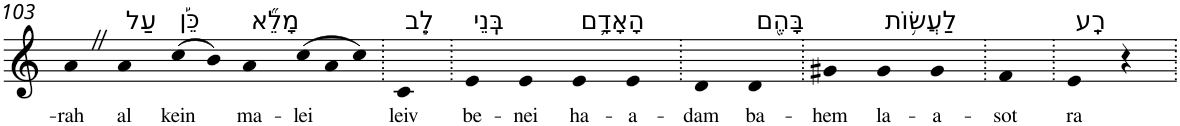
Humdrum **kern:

**kern	**text
*part1	*part1
*staff1	*staff1
*I"Piano	*
*I'Pno	*
!!LO:PB:g=z
*clefG2	*
*k[]	*
=103	=103
!	!LO:LY:b
4aZ	-rah
!LO:TX:a:t=עַל	!
!	!LO:LY:b
4a	al
!LO:TX:a:t=כֵּ֡ן	!
!	!LO:LY:b
(>8cc	kein
8b)	.
!LO:TX:a:t=מָלֵ֞א	!
!	!LO:LY:b
4a	ma-
*Xtuplet	*
!	!LO:LY:b
(>12cc	-lei
12a	.
12cc)	.
=104.	=104.
!LO:TX:a:t=לֵ֧ב	!
!	!LO:LY:b
4c	leiv
=105.	=105.
!LO:TX:a:t=בְּֽנֵי	!
!	!LO:LY:b
4e	be-
!	!LO:LY:b
4e	-nei
!LO:TX:a:t=הָאָדָ֛ם	!
!	!LO:LY:b
4e	ha-
!	!LO:LY:b
4e	-a-
=106.	=106.
!	!LO:LY:b
4d	-dam
!LO:TX:a:t=בָּהֶ֖ם	!
!	!LO:LY:b
4d	ba-
=107.	=107.
!	!LO:LY:b
4g#X	-hem
!LO:TX:a:t=לַעֲשׂ֥וֹת	!
!	!LO:LY:b
4g#	la-
!	!LO:LY:b
4g#	-a-
=108.	=108.
!	!LO:LY:b
4f	-sot
=109.	=109.
!LO:TX:a:t=רָֽע	!
!	!LO:LY:b
4e	ra
4r	.
=.	=.
*-	*-
